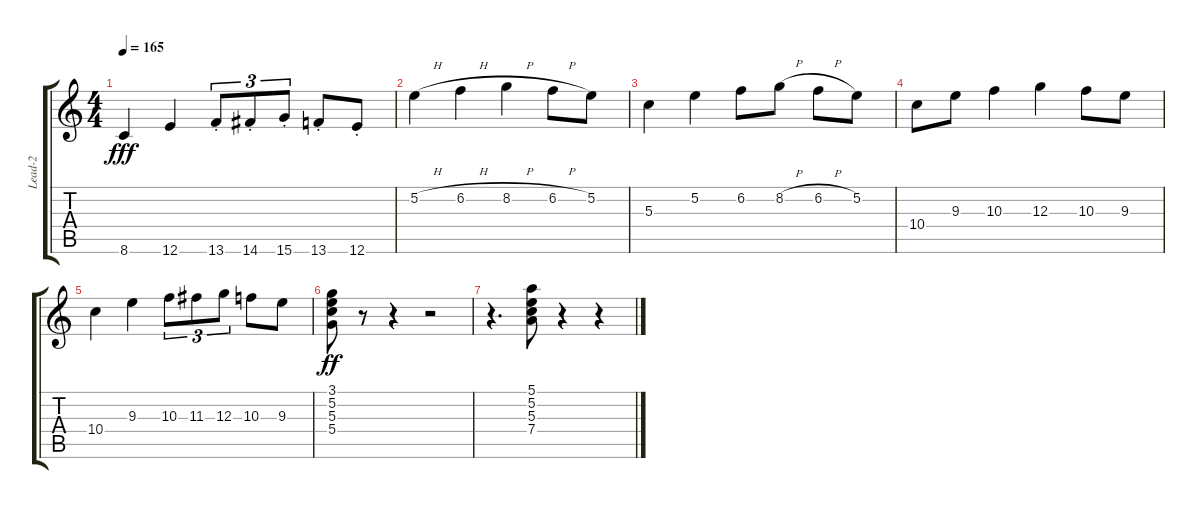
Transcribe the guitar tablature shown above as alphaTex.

\track ("Lead-2" "Lead-2") {instrument acousticguitarnylon}
\staff {score tabs}
\tuning (E4 B3 G3 D3 A2 E2) {hide}
\ts (4 4)
\tempo 165
\clef g2
\ks c
8.6.4{dy fff} 12.6.4 13.6{st}.8{tu (3 2)} 14.6{st}.8{tu (3 2)} 15.6{st}.8{tu (3 2)} 13.6{st}.8 12.6{st}.8 |
5.2{h}.4 6.2{h}.4 8.2{h}.4 6.2{h}.8 5.2.8 |
5.3.4 5.2.4 6.2.8 8.2{h}.8 6.2{h}.8 5.2.8 |
10.4.8{volume 16 instrument electricguitarjazz} 9.3.8 10.3.4 12.3.4 10.3.8 9.3.8 |
10.4.4 9.3.4 10.3.8{tu (3 2)} 11.3.8{tu (3 2)} 12.3.8{tu (3 2)} 10.3.8 9.3.8 |
(3.1 5.2 5.3 5.4).8{dy ff} r.8 r.4 r.2 |
r.4{d} (5.1 5.2 5.3 7.4).8 r.4 r.4
